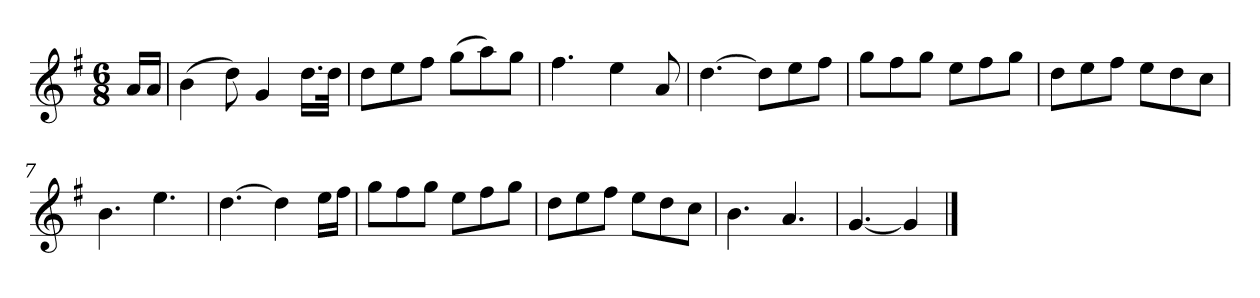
**kern
*part1
*staff1
*k[f#]
*M6/8
*MM120
=
16aLL
16aJJ
=1
(4b
8dd)
4g
16.ddLL
32ddJJk
=2
8ddL
8ee
8ff#J
(8ggL
8aa)
8ggJ
=3
4.ff#
4ee
8a
=4
[4.dd
8ddL]
8ee
8ff#J
=5
8ggL
8ff#
8ggJ
8eeL
8ff#
8ggJ
=6
8ddL
8ee
8ff#J
8eeL
8dd
8ccJ
=7
4.b
4.ee
=8
[4.dd
4dd]
16eeLL
16ff#JJ
=9
8ggL
8ff#
8ggJ
8eeL
8ff#
8ggJ
=10
8ddL
8ee
8ff#J
8eeL
8dd
8ccJ
=11
4.b
4.a
=12
[4.g
4g]
==
*-
